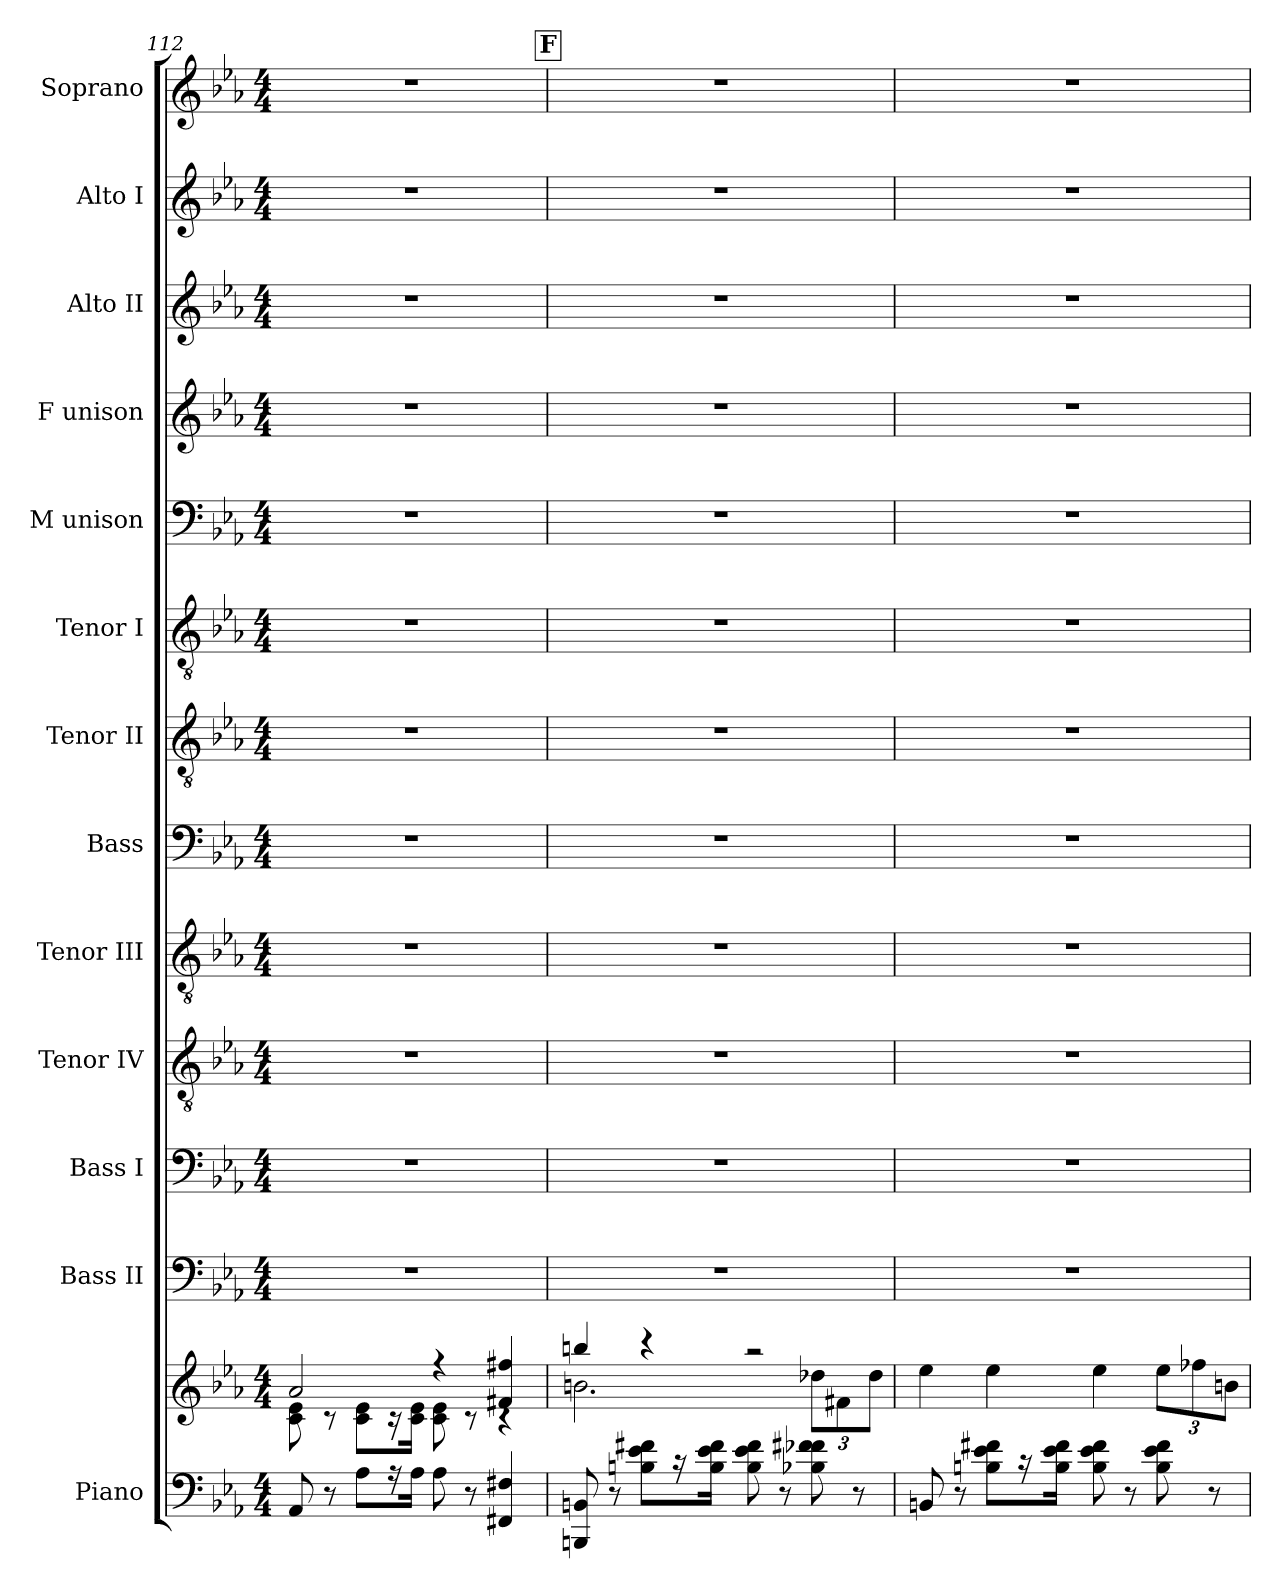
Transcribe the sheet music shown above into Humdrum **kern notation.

**kern	**kern	**kern	**kern	**kern	**kern	**kern	**kern	**kern	**kern	**kern	**kern	**kern	**kern
*part13	*part13	*part12	*part11	*part10	*part9	*part8	*part7	*part6	*part5	*part4	*part3	*part2	*part1
*staff14	*staff13	*staff12	*staff11	*staff10	*staff9	*staff8	*staff7	*staff6	*staff5	*staff4	*staff3	*staff2	*staff1
*I"Piano	*	*I"Bass II	*I"Bass I	*I"Tenor IV	*I"Tenor III	*I"Bass	*I"Tenor II	*I"Tenor I	*I"M unison	*I"F unison	*I"Alto II	*I"Alto I	*I"Soprano
*	*	*I'B.II	*I'B.I	*I'T.IV	*I'T.III	*I'B.	*I'T.II	*I'T.I	*I'M.u.	*I'F.u.	*I'A.II	*I'A.I	*I'S.
*clefF4	*clefG2	*clefF4	*clefF4	*clefGv2	*clefGv2	*clefF4	*clefGv2	*clefGv2	*clefF4	*clefG2	*clefG2	*clefG2	*clefG2
*k[b-e-a-]	*k[b-e-a-]	*k[b-e-a-]	*k[b-e-a-]	*k[b-e-a-]	*k[b-e-a-]	*k[b-e-a-]	*k[b-e-a-]	*k[b-e-a-]	*k[b-e-a-]	*k[b-e-a-]	*k[b-e-a-]	*k[b-e-a-]	*k[b-e-a-]
*M4/4	*M4/4	*M4/4	*M4/4	*M4/4	*M4/4	*M4/4	*M4/4	*M4/4	*M4/4	*M4/4	*M4/4	*M4/4	*M4/4
=112	=112	=112	=112	=112	=112	=112	=112	=112	=112	=112	=112	=112	=112
*	*^	*	*	*	*	*	*	*	*	*	*	*	*
8AA-/	2a-/	8c\ 8e-\	1r	1r	1r	1r	1r	1r	1r	1r	1r	1r	1r	1r
8r	.	8rc	.	.	.	.	.	.	.	.	.	.	.	.
8A-\L	.	8c\ 8e-\L	.	.	.	.	.	.	.	.	.	.	.	.
16r	.	16r	.	.	.	.	.	.	.	.	.	.	.	.
16A-\Jk	.	16c\ 16e-\Jk	.	.	.	.	.	.	.	.	.	.	.	.
8A-\	4r	8c\ 8e-\	.	.	.	.	.	.	.	.	.	.	.	.
8r	.	8rc	.	.	.	.	.	.	.	.	.	.	.	.
4FF#X/ 4F#X/	4f#X/ 4ff#X/	4rc	.	.	.	.	.	.	.	.	.	.	.	.
!!LO:REH:place=s1:a:fs=10.9:t=F
=113	=113	=113	=113	=113	=113	=113	=113	=113	=113	=113	=113	=113	=113	=113
8BBBn/ 8BBn/	4bbn/	2.bn\	1r	1r	1r	1r	1r	1r	1r	1r	1r	1r	1r	1r
8r	.	.	.	.	.	.	.	.	.	.	.	.	.	.
8Bn\ 8e-\ 8f#X\L	4r	.	.	.	.	.	.	.	.	.	.	.	.	.
16r	.	.	.	.	.	.	.	.	.	.	.	.	.	.
16B\ 16e-\ 16f#\Jk	.	.	.	.	.	.	.	.	.	.	.	.	.	.
8B\ 8e-\ 8f#\	2r	.	.	.	.	.	.	.	.	.	.	.	.	.
8r	.	.	.	.	.	.	.	.	.	.	.	.	.	.
*	*	*Xbrackettup	*	*	*	*	*	*	*	*	*	*	*	*
8B-X\ 8f-X\ 8f#X\	.	12dd-X\L	.	.	.	.	.	.	.	.	.	.	.	.
.	.	12f#X\	.	.	.	.	.	.	.	.	.	.	.	.
8r	.	.	.	.	.	.	.	.	.	.	.	.	.	.
.	.	12dd-\J	.	.	.	.	.	.	.	.	.	.	.	.
*	*v	*v	*	*	*	*	*	*	*	*	*	*	*	*
!!LO:LB:g=z
=114	=114	=114	=114	=114	=114	=114	=114	=114	=114	=114	=114	=114	=114
8BBn/	4ee-\	1r	1r	1r	1r	1r	1r	1r	1r	1r	1r	1r	1r
8r	.	.	.	.	.	.	.	.	.	.	.	.	.
8Bn\ 8e-\ 8f#X\L	4ee-\	.	.	.	.	.	.	.	.	.	.	.	.
16r	.	.	.	.	.	.	.	.	.	.	.	.	.
16B\ 16e-\ 16f#\Jk	.	.	.	.	.	.	.	.	.	.	.	.	.
8B\ 8e-\ 8f#\	4ee-\	.	.	.	.	.	.	.	.	.	.	.	.
8r	.	.	.	.	.	.	.	.	.	.	.	.	.
8B\ 8e-\ 8f#\	12ee-\L	.	.	.	.	.	.	.	.	.	.	.	.
.	12ff-X\	.	.	.	.	.	.	.	.	.	.	.	.
8r	.	.	.	.	.	.	.	.	.	.	.	.	.
.	12bn\J	.	.	.	.	.	.	.	.	.	.	.	.
=	=	=	=	=	=	=	=	=	=	=	=	=	=
*-	*-	*-	*-	*-	*-	*-	*-	*-	*-	*-	*-	*-	*-
